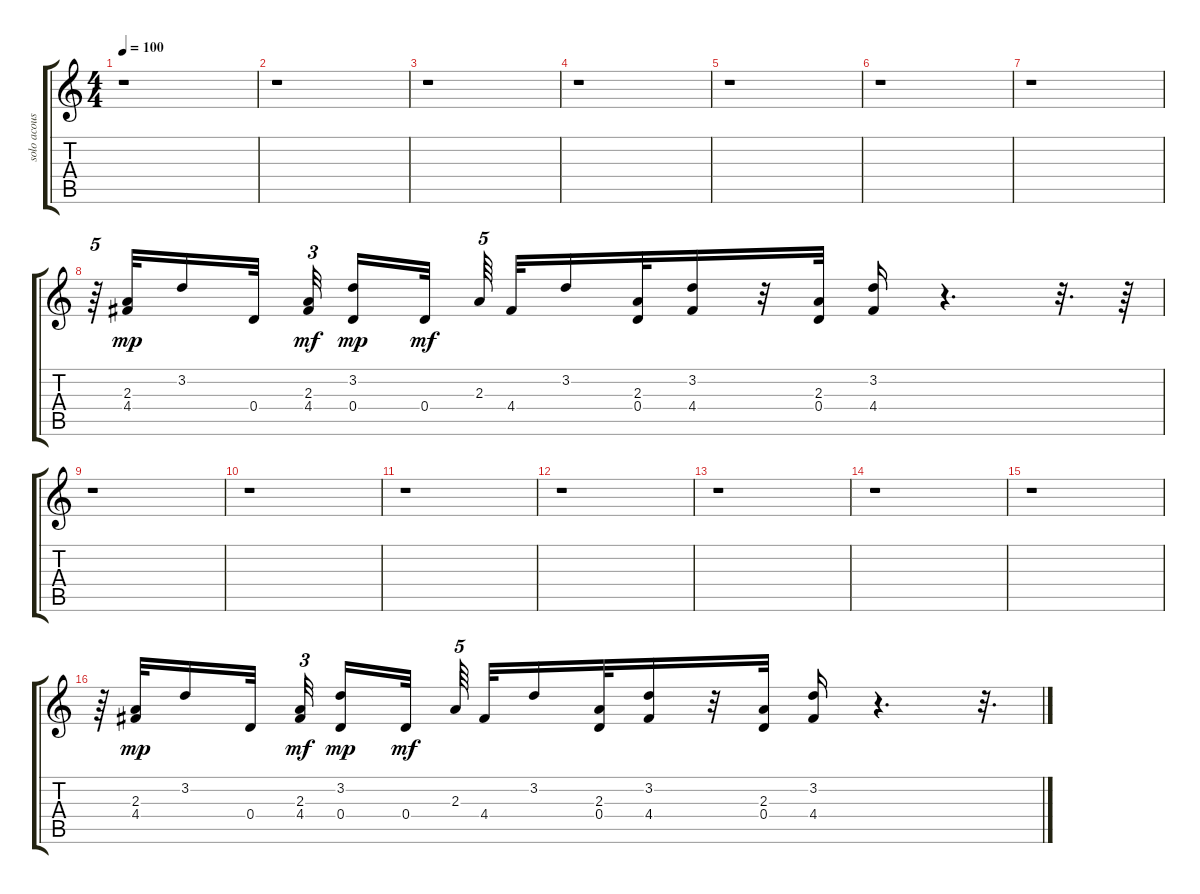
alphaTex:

\track ("solo acoustic guitar" "solo acous") {instrument acousticguitarnylon}
\staff {score tabs}
\tuning (E4 B3 G3 D3 A2 E2) {hide}
\ts (4 4)
\tempo 100
\clef g2
\ks c
r.1{dy mf} |
r.1 |
r.1 |
r.1 |
r.1 |
r.1 |
r.1 |
r.64{tu (5 4)} (2.3 4.4).32{dy mp} 3.2.16 0.4.32{beam splitsecondary} (2.3 4.4).32{tu (3 2) dy mf beam splitsecondary} (3.2 0.4).16{dy mp} 0.4.32{dy mf} 2.3.64{tu (5 4) beam splitsecondary} 4.4.32 3.2.16 (2.3 0.4).32 (3.2 4.4).16 r.32 (2.3 0.4).32 (3.2 4.4).16 r.4{d} r.32{d} r.64 |
r.1 |
r.1 |
r.1 |
r.1 |
r.1 |
r.1 |
r.1 |
r.64 (2.3 4.4).32{dy mp} 3.2.16 0.4.32{beam splitsecondary} (2.3 4.4).32{tu (3 2) dy mf beam splitsecondary} (3.2 0.4).16{dy mp} 0.4.32{dy mf} 2.3.64{tu (5 4) beam splitsecondary} 4.4.32 3.2.16 (2.3 0.4).32 (3.2 4.4).16 r.32 (2.3 0.4).32 (3.2 4.4).16 r.4{d} r.32{d}
